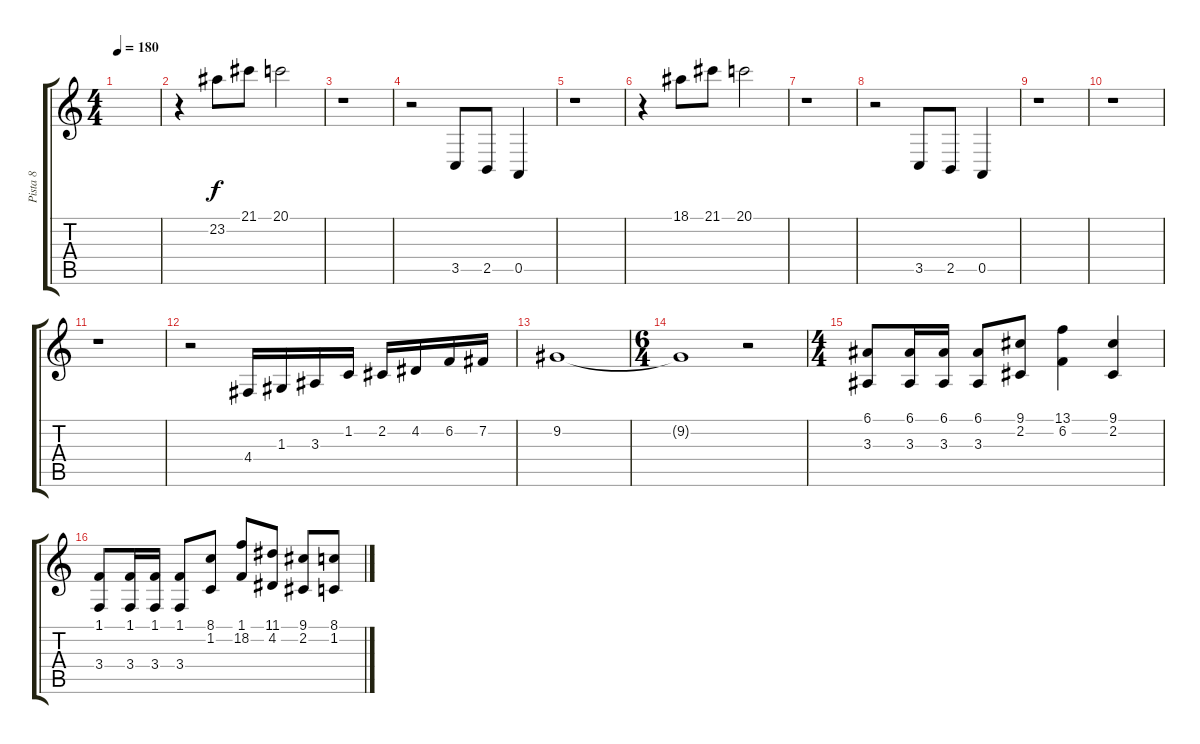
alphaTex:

\track ("Pista 8" "Pista 8") {instrument stringensemble1}
\staff {score tabs}
\tuning (E4 B3 G3 D3 A2 E2) {hide}
\ts (4 4)
\tempo 180
\clef g2
\ks c
|
r.4 23.2.8 21.1.8 20.1.2 |
r.1 |
r.2 3.5.8 2.5.8 0.5.4 |
r.1 |
r.4 18.1.8 21.1.8 20.1.2 |
r.1 |
r.2 3.5.8 2.5.8 0.5.4 |
r.1 |
r.1 |
r.1 |
r.2 4.4.16 1.3.16 3.3.16 1.2.16 2.2.16 4.2.16 6.2.16 7.2.16 |
9.2.1 |
\ts (6 4)
9.2{t}.1 r.2 |
\ts (4 4)
(6.1 3.3).8 (6.1 3.3).16 (6.1 3.3).16 (6.1 3.3).8 (9.1 2.2).8 (13.1 6.2).4 (9.1 2.2).4 |
(1.1 3.4).8 (1.1 3.4).16 (1.1 3.4).16 (1.1 3.4).8 (8.1 1.2).8 (1.1 18.2).8 (11.1 4.2).8 (9.1 2.2).8 (8.1 1.2).8
